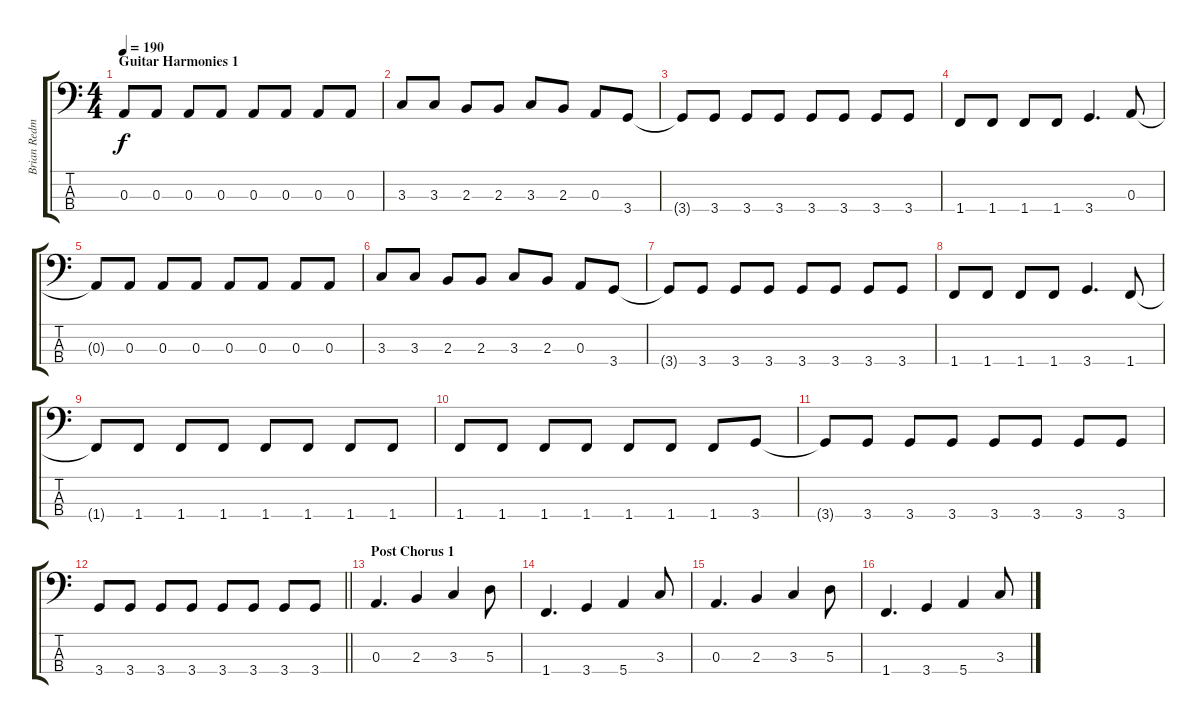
\track ("Brian Redman" "Brian Redm") {instrument electricbassfinger}
\staff {score tabs}
\tuning (G2 D2 A1 E1) {hide}
\ts (4 4)
\section ("" "Guitar Harmonies 1")
\tempo 190
\clef f4
\ks c
0.3{t}.8{dy f} 0.3.8 0.3.8 0.3.8 0.3.8 0.3.8 0.3.8 0.3.8 |
3.3.8 3.3.8 2.3.8 2.3.8 3.3.8 2.3.8 0.3.8 3.4.8 |
3.4{t}.8 3.4.8 3.4.8 3.4.8 3.4.8 3.4.8 3.4.8 3.4.8 |
1.4.8 1.4.8 1.4.8 1.4.8 3.4.4{d} 0.3.8 |
0.3{t}.8 0.3.8 0.3.8 0.3.8 0.3.8 0.3.8 0.3.8 0.3.8 |
3.3.8 3.3.8 2.3.8 2.3.8 3.3.8 2.3.8 0.3.8 3.4.8 |
3.4{t}.8 3.4.8 3.4.8 3.4.8 3.4.8 3.4.8 3.4.8 3.4.8 |
1.4.8 1.4.8 1.4.8 1.4.8 3.4.4{d} 1.4.8 |
1.4{t}.8 1.4.8 1.4.8 1.4.8 1.4.8 1.4.8 1.4.8 1.4.8 |
1.4.8 1.4.8 1.4.8 1.4.8 1.4.8 1.4.8 1.4.8 3.4.8 |
3.4{t}.8 3.4.8 3.4.8 3.4.8 3.4.8 3.4.8 3.4.8 3.4.8 |
\barLineRight lightlight
3.4.8 3.4.8 3.4.8 3.4.8 3.4.8 3.4.8 3.4.8 3.4.8 |
\section ("" "Post Chorus 1")
0.3.4{d} 2.3.4 3.3.4 5.3.8 |
1.4.4{d} 3.4.4 5.4.4 3.3.8 |
0.3.4{d} 2.3.4 3.3.4 5.3.8 |
1.4.4{d} 3.4.4 5.4.4 3.3.8
